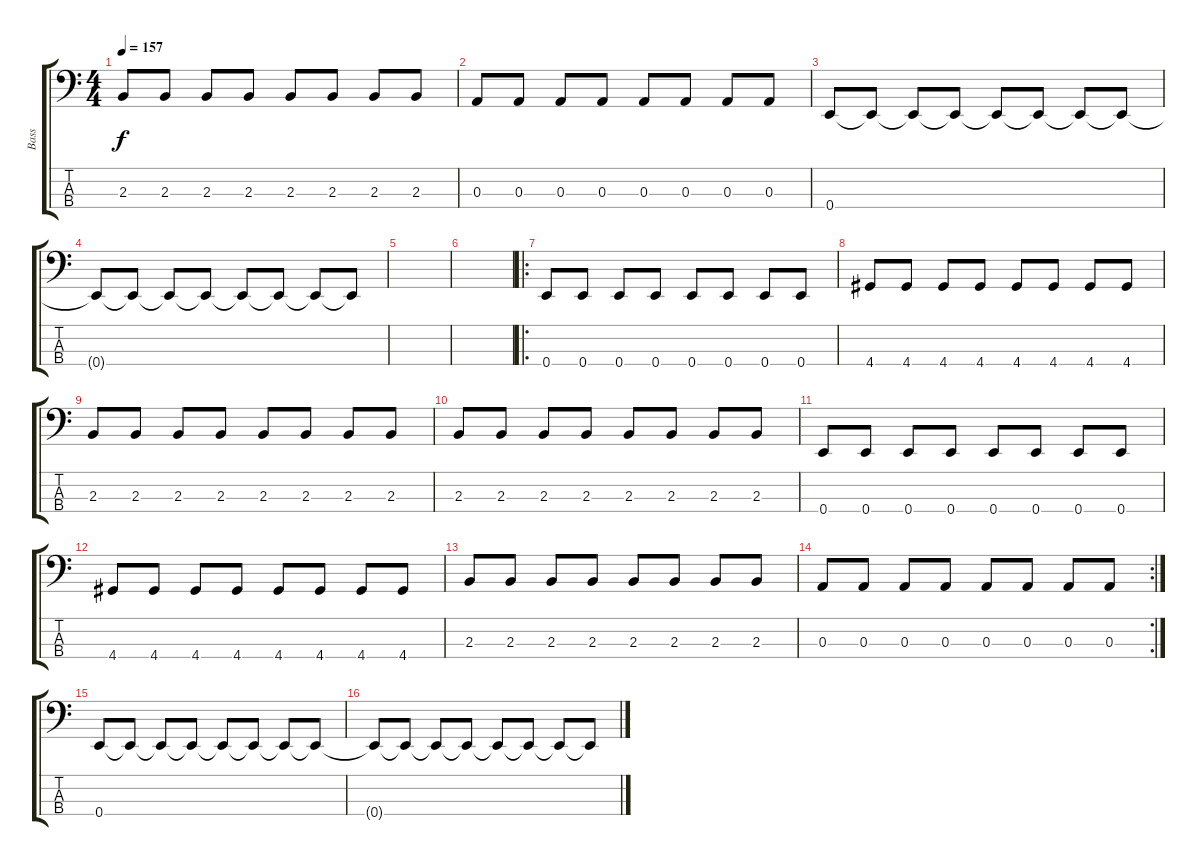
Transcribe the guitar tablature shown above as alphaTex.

\track ("Bass" "Bass") {instrument electricbassfinger}
\staff {score tabs}
\tuning (G2 D2 A1 E1) {hide}
\ts (4 4)
\tempo 157
\clef f4
\ks c
2.3.8{dy f} 2.3.8 2.3.8 2.3.8 2.3.8 2.3.8 2.3.8 2.3.8 |
0.3.8 0.3.8 0.3.8 0.3.8 0.3.8 0.3.8 0.3.8 0.3.8 |
0.4.8 0.4{t}.8 0.4{t}.8 0.4{t}.8 0.4{t}.8 0.4{t}.8 0.4{t}.8 0.4{t}.8 |
0.4{t}.8 0.4{t}.8 0.4{t}.8 0.4{t}.8 0.4{t}.8 0.4{t}.8 0.4{t}.8 0.4{t}.8 |
|
|
\ro
0.4.8 0.4.8 0.4.8 0.4.8 0.4.8 0.4.8 0.4.8 0.4.8 |
4.4.8 4.4.8 4.4.8 4.4.8 4.4.8 4.4.8 4.4.8 4.4.8 |
2.3.8 2.3.8 2.3.8 2.3.8 2.3.8 2.3.8 2.3.8 2.3.8 |
2.3.8 2.3.8 2.3.8 2.3.8 2.3.8 2.3.8 2.3.8 2.3.8 |
0.4.8 0.4.8 0.4.8 0.4.8 0.4.8 0.4.8 0.4.8 0.4.8 |
4.4.8 4.4.8 4.4.8 4.4.8 4.4.8 4.4.8 4.4.8 4.4.8 |
2.3.8 2.3.8 2.3.8 2.3.8 2.3.8 2.3.8 2.3.8 2.3.8 |
\rc 2
0.3.8 0.3.8 0.3.8 0.3.8 0.3.8 0.3.8 0.3.8 0.3.8 |
0.4.8 0.4{t}.8 0.4{t}.8 0.4{t}.8 0.4{t}.8 0.4{t}.8 0.4{t}.8 0.4{t}.8 |
0.4{t}.8{volume 13} 0.4{t}.8 0.4{t}.8{volume 12} 0.4{t}.8 0.4{t}.8 0.4{t}.8{volume 10} 0.4{t}.8 0.4{t}.8{volume 9}
